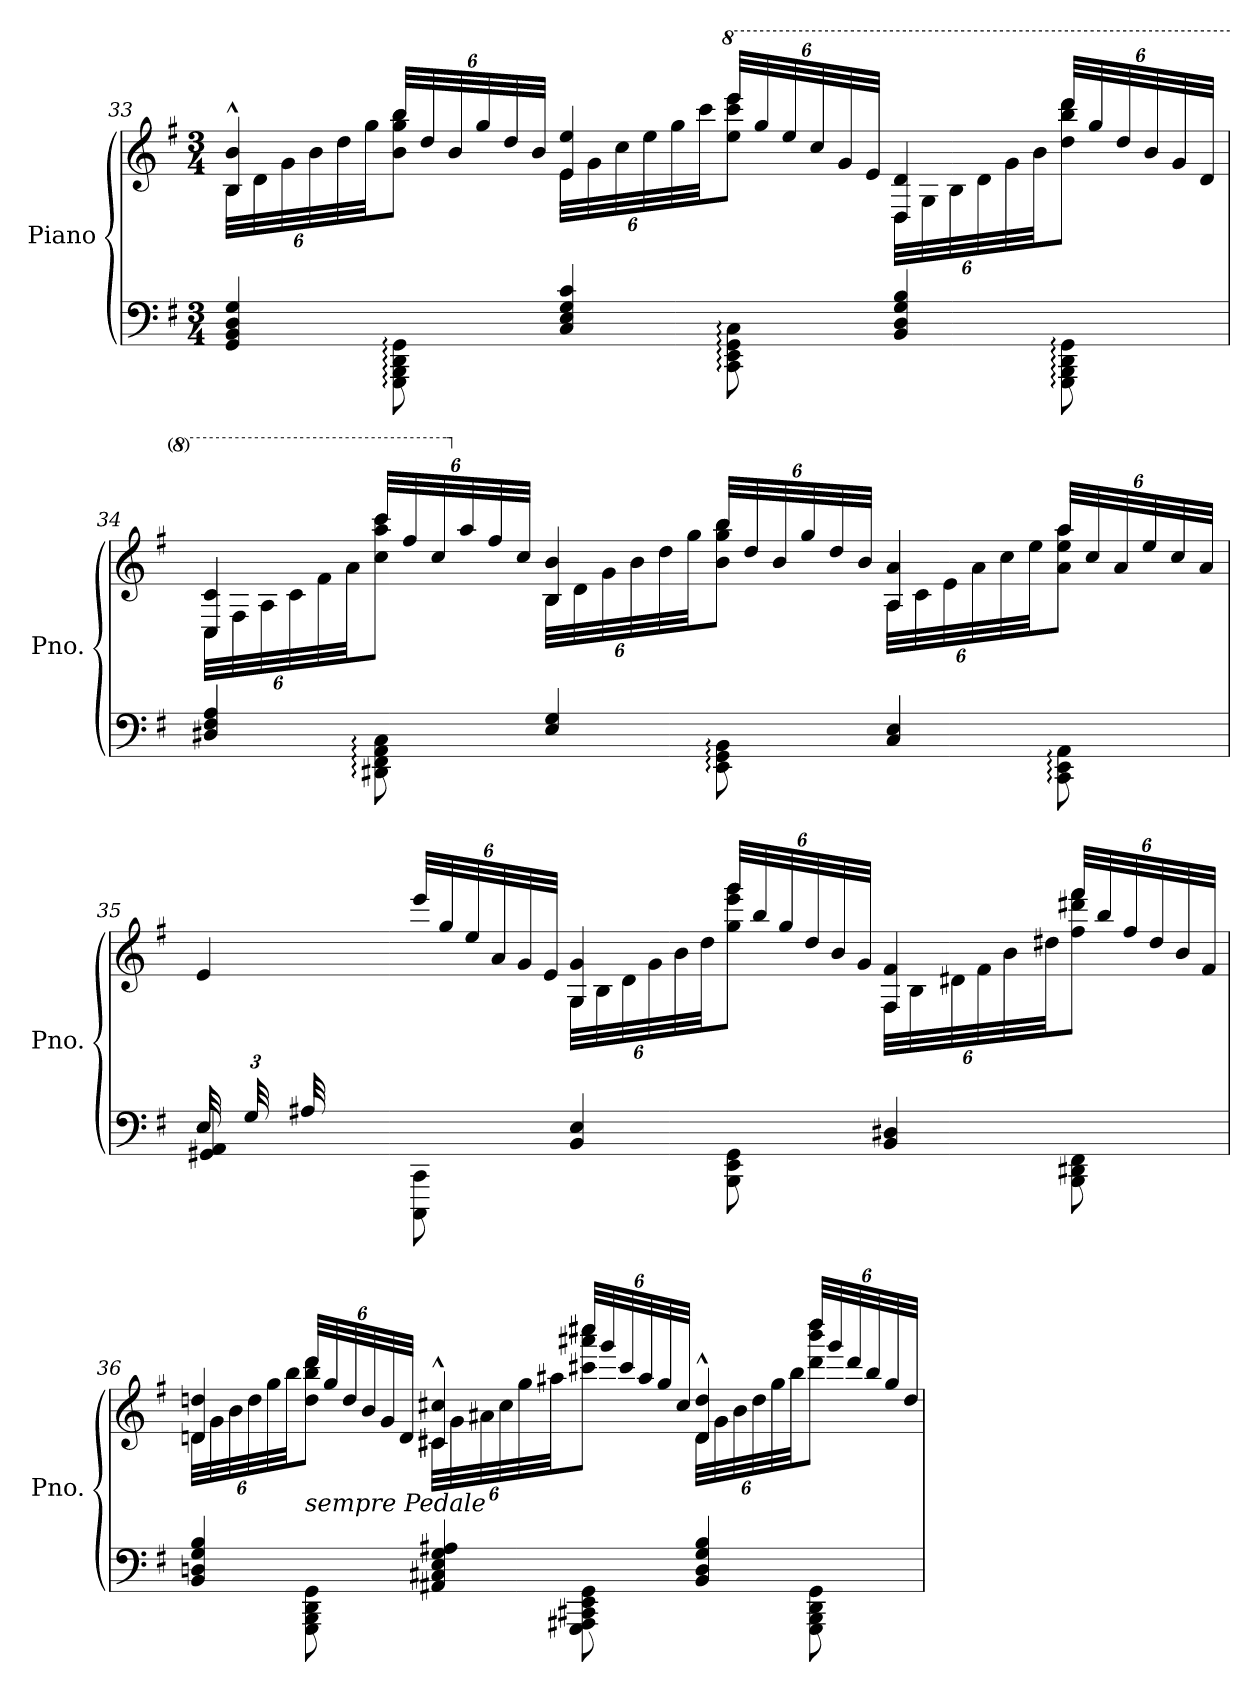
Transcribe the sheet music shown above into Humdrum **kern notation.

**kern	**kern
*part1	*part1
*staff2	*staff1
*I"Piano	*
*I'Pno.	*
!!LO:LB:g=z
*clefF4	*clefG2
*k[f#]	*k[f#]
*M3/4	*M3/4
=33	=33
*^	*^
*	*	*	*Xbrackettup
*	*	*	*^
4GG/ 4BB/ 4D/ 4G/	8ryy	4B/^^ 4b/^^	48B\LLL	8ryy
.	.	.	48d\	.
.	.	.	48g\	.
.	.	.	48b\	.
.	.	.	48dd\	.
.	.	.	48gg\JJ	.
*	*	*8va	*	*
.	8GGG\: 8BBB\: 8DD\: 8GG\:	.	8bb\ 8ggg\ 8bbb\J	48bbb/LLL
.	.	.	.	48ddd/
.	.	.	.	48bb/
*	*	*X8va	*	*
.	.	.	.	48gg/
.	.	.	.	48dd/
.	.	.	.	48b/JJJ
4C/ 4E/ 4G/ 4c/	8ryy	4e/ 4ee/	48e\LLL	8ryy
.	.	.	48g\	.
.	.	.	48cc\	.
.	.	.	48ee\	.
.	.	.	48gg\	.
.	.	.	48ccc\JJ	.
*	*	*8va	*	*
.	8CC\: 8EE\: 8GG\: 8C\:	.	8eee\ 8cccc\ 8eeee\J	48eeee/LLL
.	.	.	.	48ggg/
.	.	.	.	48eee/
.	.	.	.	48ccc/
.	.	.	.	48gg/
.	.	.	.	48ee/JJJ
4BB/ 4D/ 4G/ 4B/	8ryy	4d/ 4dd/	48d\LLL	8ryy
.	.	.	48g\	.
.	.	.	48b\	.
.	.	.	48dd\	.
.	.	.	48gg\	.
.	.	.	48bb\JJ	.
*	*	*8va	*	*
.	8GGG\: 8BBB\: 8DD\: 8GG\:	.	8ddd\ 8bbb\ 8dddd\J	48dddd/LLL
.	.	.	.	48ggg/
.	.	.	.	48ddd/
.	.	.	.	48bb/
.	.	.	.	48gg/
.	.	.	.	48dd/JJJ
!!LO:LB:g=z	!!	!!
=34	=34	=34	=34	=34
4D#X/ 4F#/ 4A/	8ryy	4c/ 4cc/	48c\LLL	8ryy
.	.	.	48f#\	.
.	.	.	48a\	.
.	.	.	48cc\	.
.	.	.	48ff#\	.
.	.	.	48aa\JJ	.
*	*	*8va	*	*
.	8DD#X\: 8FF#\: 8AA\: 8C\:	.	8ccc\ 8aaa\ 8cccc\J	48cccc/LLL
.	.	.	.	48fff#/
.	.	.	.	48ccc/
*	*	*X8va	*	*
.	.	.	.	48aa/
.	.	.	.	48ff#/
.	.	.	.	48cc/JJJ
4E/ 4G/	8ryy	4B/ 4b/	48B\LLL	8ryy
.	.	.	48d\	.
.	.	.	48g\	.
.	.	.	48b\	.
.	.	.	48dd\	.
.	.	.	48gg\JJ	.
*	*	*8va	*	*
.	8EE\: 8GG\: 8BB\:	.	8bb\ 8ggg\ 8bbb\J	48bbb/LLL
.	.	.	.	48ddd/
.	.	.	.	48bb/
*	*	*X8va	*	*
.	.	.	.	48gg/
.	.	.	.	48dd/
.	.	.	.	48b/JJJ
4C/ 4E/	8ryy	4A/ 4a/	48A\LLL	8ryy
.	.	.	48c\	.
.	.	.	48e\	.
.	.	.	48a\	.
.	.	.	48cc\	.
.	.	.	48ee\JJ	.
*	*	*8va	*	*
.	8CC\: 8EE\: 8AA\:	.	8aa\ 8eee\ 8aaa\J	48aaa/LLL
.	.	.	.	48ccc/
.	.	.	.	48aa/
*	*	*X8va	*	*
.	.	.	.	48ee/
.	.	.	.	48cc/
.	.	.	.	48a/JJJ
*v	*v	*	*	*
!!LO:LB:g=z	!!	!!
=35	=35	=35	=35
*Xbrackettup	*	*	*
*^	*	*	*
*	*^	*	*	*
*	*	*^	*	*	*
48E/LLL	4GG#X/ 4AA/	8ryy	4E/	4e/	16ryy	8ryy
48G/	.	.	.	.	.	.
48A#X/	.	.	.	.	.	.
2ryy	.	.	.	.	48e\	.
.	.	.	.	.	48g\	.
.	.	.	.	.	48a#X\JJ	.
.	.	8CCC\ 8CC\	.	.	8ee\ 8aa#X\ 8eee\J	48eee/LLL
.	.	.	.	.	.	48gg/
.	.	.	.	.	.	48ee/
.	.	.	.	.	.	48a#/
.	.	.	.	.	.	48g/
.	.	.	.	.	.	48e/JJJ
.	4BB/ 4E/	8ryy	2ryy	4G/ 4g/	48G\LLL	8ryy
.	.	.	.	.	48B\	.
.	.	.	.	.	48d\	.
.	.	.	.	.	48g\	.
.	.	.	.	.	48b\	.
.	.	.	.	.	48dd\JJ	.
.	.	8BBB\ 8EE\ 8GG#\	.	.	8gg\ 8eee\ 8ggg\J	48ggg/LLL
.	.	.	.	.	.	48bb/
.	.	.	.	.	.	48gg/
.	.	.	.	.	.	48dd/
.	.	.	.	.	.	48b/
.	.	.	.	.	.	48g/JJJ
.	4BB/ 4D#X/	8ryy	.	4F#/ 4f#/	48F#\LLL	8ryy
.	.	.	.	.	48B\	.
.	.	.	.	.	48d#X\	.
8.ryy	.	.	.	.	48f#\	.
.	.	.	.	.	48b\	.
.	.	.	.	.	48dd#X\JJ	.
.	.	8BBB\ 8DD#X\ 8FF#\	.	.	8ff#\ 8ddd#X\ 8fff#\J	48fff#/LLL
.	.	.	.	.	.	48bb/
.	.	.	.	.	.	48ff#/
.	.	.	.	.	.	48dd#/
.	.	.	.	.	.	48b/
.	.	.	.	.	.	48f#/JJJ
*	*v	*v	*v	*	*	*
!!LO:PB:g=z	!!	!!
=36	=36	=36	=36	=36
4BB/ 4Dn/ 4G/ 4B/	8ryy	4dn/ 4ddn/	48d\LLL	8ryy
.	.	.	48g\	.
.	.	.	48b\	.
.	.	.	48dd\	.
.	.	.	48gg\	.
.	.	.	48bb\JJ	.
*	*	*8va	*	*
!	!LO:TX:a:i:t=sempre Pedale	!	!	!
.	8GGG\ 8BBB\ 8DD\ 8GG\	.	8ddd\ 8bbb\ 8dddd\J	48dddd/LLL
.	.	.	.	48ggg/
.	.	.	.	48ddd/
.	.	.	.	48bb/
.	.	.	.	48gg/
.	.	.	.	48dd/JJJ
*	*	*X8va	*	*
4AA#X/ 4C#X/ 4E/ 4G/ 4A#X/	8ryy	4c#X/^^ 4cc#X/^^	48c#\LLL	8ryy
.	.	.	48g\	.
.	.	.	48a#X\	.
.	.	.	48cc#\	.
.	.	.	48gg\	.
.	.	.	48aa#X\JJ	.
.	8GGG\ 8AAA#X\ 8CC#X\ 8EE\ 8GG\	.	8ccc#X\ 8aaa#X\ 8cccc#X\J	48cccc#/LLL
.	.	.	.	48ggg/
.	.	.	.	48ccc#/
*	*	*X8va	*	*
.	.	.	.	48aa#/
.	.	.	.	48gg/
.	.	.	.	48cc#/JJJ
4BB/ 4D/ 4G/ 4B/	8ryy	4d/^^ 4dd/^^	48d\LLL	8ryy
.	.	.	48g\	.
.	.	.	48b\	.
.	.	.	48dd\	.
.	.	.	48gg\	.
.	.	.	48bb\JJ	.
.	8GGG\ 8BBB\ 8DD\ 8GG\	.	8ddd\ 8bbb\ 8dddd\J	48dddd/LLL
.	.	.	.	48ggg/
.	.	.	.	48ddd/
.	.	.	.	48bb/
.	.	.	.	48gg/
.	.	.	.	48dd/JJJ
*v	*v	*	*	*
*	*X8va	*	*
*	*v	*v	*v
=	=
*-	*-
